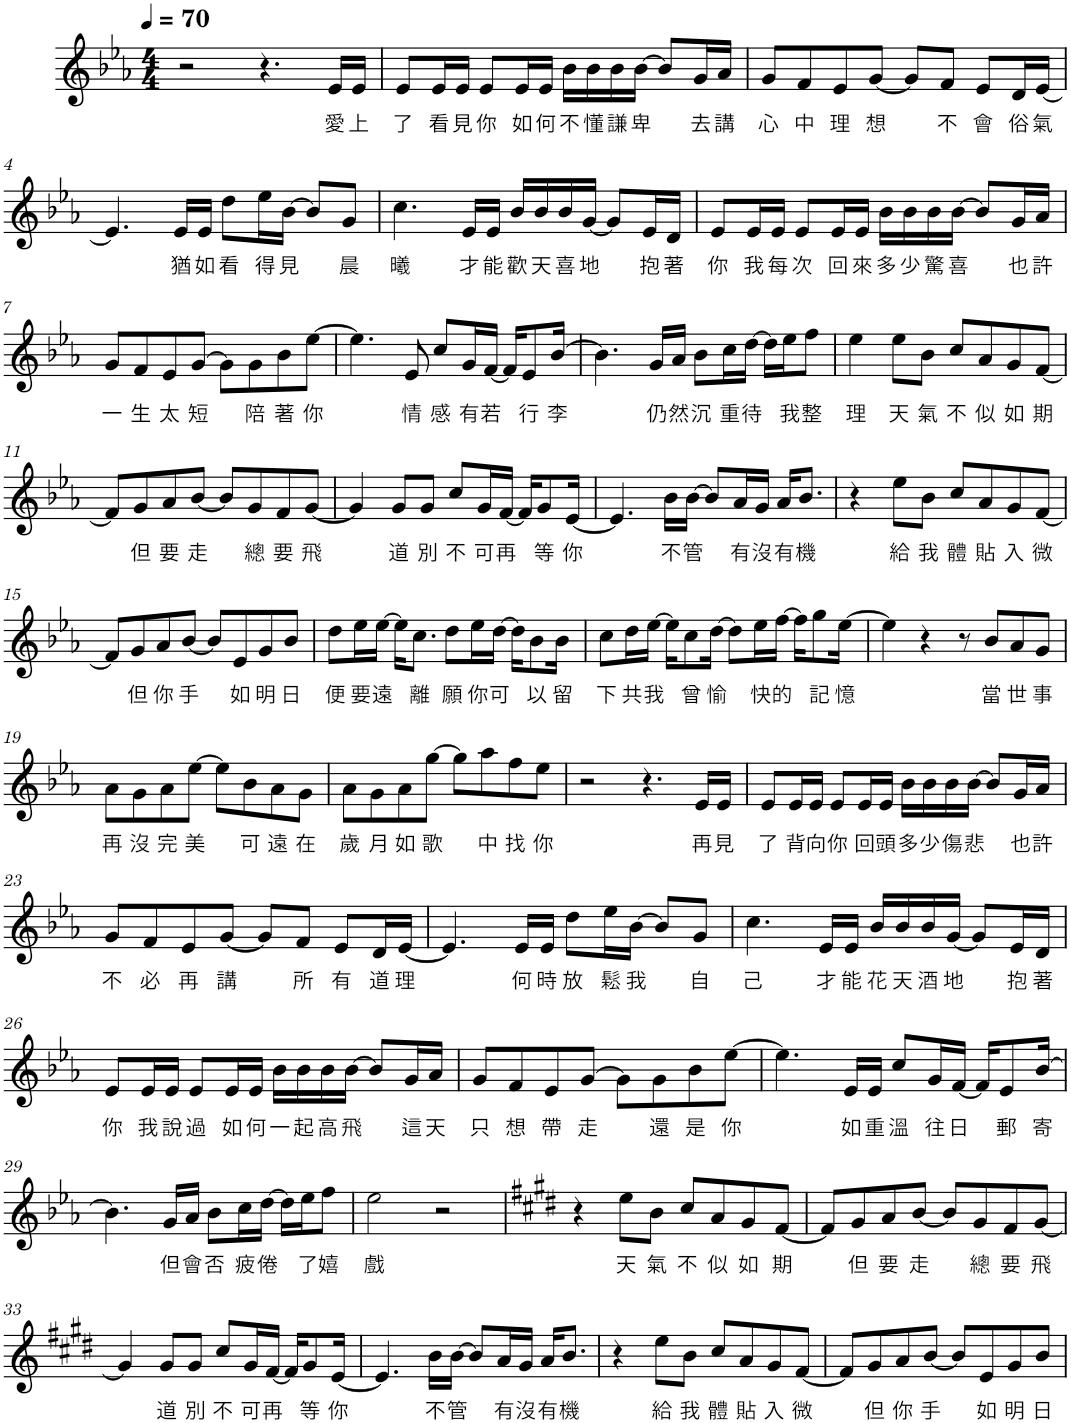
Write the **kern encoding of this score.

**kern	**text
*part1	*part1
*staff1	*staff1
*I"鋼琴	*
*clefG2	*
*k[b-e-a-]	*
*M4/4	*
*MM70	*
=1	=1
2r	.
4.r	.
!	!LO:LY:b
16e-/LL	愛
!	!LO:LY:b
16e-/JJ	上
=2	=2
!	!LO:LY:b
8e-/L	了
!	!LO:LY:b
16e-/L	看
!	!LO:LY:b
16e-/JJ	見
!	!LO:LY:b
8e-/L	你
!	!LO:LY:b
16e-/L	如
!	!LO:LY:b
16e-/JJ	何
!	!LO:LY:b
16b-\LL	不
!	!LO:LY:b
16b-\	懂
!	!LO:LY:b
16b-\	謙
!	!LO:LY:b
[16b-\JJ	卑
8b-/L]	.
!	!LO:LY:b
16g/L	去
!	!LO:LY:b
16a-/JJ	講
=3	=3
!	!LO:LY:b
8g/L	心
!	!LO:LY:b
8f/	中
!	!LO:LY:b
8e-/	理
!	!LO:LY:b
[8g/J	想
8g/L]	.
!	!LO:LY:b
8f/J	不
!	!LO:LY:b
8e-/L	會
!	!LO:LY:b
16d/L	俗
!	!LO:LY:b
[16e-/JJ	氣
!!LO:LB:g=z
=4	=4
4.e-/]	.
!	!LO:LY:b
16e-/LL	猶
!	!LO:LY:b
16e-/JJ	如
!	!LO:LY:b
8dd\L	看
!	!LO:LY:b
16ee-\L	得
!	!LO:LY:b
[16b-\JJ	見
8b-/L]	.
!	!LO:LY:b
8g/J	晨
=5	=5
!	!LO:LY:b
4.cc\	曦
!	!LO:LY:b
16e-/LL	才
!	!LO:LY:b
16e-/JJ	能
!	!LO:LY:b
16b-/LL	歡
!	!LO:LY:b
16b-/	天
!	!LO:LY:b
16b-/	喜
!	!LO:LY:b
[16g/JJ	地
8g/L]	.
!	!LO:LY:b
16e-/L	抱
!	!LO:LY:b
16d/JJ	著
=6	=6
!	!LO:LY:b
8e-/L	你
!	!LO:LY:b
16e-/L	我
!	!LO:LY:b
16e-/JJ	每
!	!LO:LY:b
8e-/L	次
!	!LO:LY:b
16e-/L	回
!	!LO:LY:b
16e-/JJ	來
!	!LO:LY:b
16b-\LL	多
!	!LO:LY:b
16b-\	少
!	!LO:LY:b
16b-\	驚
!	!LO:LY:b
[16b-\JJ	喜
8b-/L]	.
!	!LO:LY:b
16g/L	也
!	!LO:LY:b
16a-/JJ	許
!!LO:LB:g=z
=7	=7
!	!LO:LY:b
8g/L	一
!	!LO:LY:b
8f/	生
!	!LO:LY:b
8e-/	太
!	!LO:LY:b
[8g/J	短
8g\L]	.
!	!LO:LY:b
8g\	陪
!	!LO:LY:b
8b-\	著
!	!LO:LY:b
[8ee-\J	你
=8	=8
4.ee-\]	.
!	!LO:LY:b
8e-/	情
!	!LO:LY:b
8cc/L	感
!	!LO:LY:b
16g/L	有
!	!LO:LY:b
[16f/JJ	若
16f/KL]	.
!	!LO:LY:b
8e-/	行
!	!LO:LY:b
[16b-/Jk	李
=9	=9
4.b-\]	.
!	!LO:LY:b
16g/LL	仍
!	!LO:LY:b
16a-/JJ	然
!	!LO:LY:b
8b-\L	沉
!	!LO:LY:b
16cc\L	重
!	!LO:LY:b
[16dd\JJ	待
16dd\LL]	.
!	!LO:LY:b
16ee-\J	我
!	!LO:LY:b
8ff\J	整
=10	=10
!	!LO:LY:b
4ee-\	理
!	!LO:LY:b
8ee-\L	天
!	!LO:LY:b
8b-\J	氣
!	!LO:LY:b
8cc/L	不
!	!LO:LY:b
8a-/	似
!	!LO:LY:b
8g/	如
!	!LO:LY:b
[8f/J	期
!!LO:LB:g=z
=11	=11
8f/L]	.
!	!LO:LY:b
8g/	但
!	!LO:LY:b
8a-/	要
!	!LO:LY:b
[8b-/J	走
8b-/L]	.
!	!LO:LY:b
8g/	總
!	!LO:LY:b
8f/	要
!	!LO:LY:b
[8g/J	飛
=12	=12
4g/]	.
!	!LO:LY:b
8g/L	道
!	!LO:LY:b
8g/J	別
!	!LO:LY:b
8cc/L	不
!	!LO:LY:b
16g/L	可
!	!LO:LY:b
[16f/JJ	再
16f/KL]	.
!	!LO:LY:b
8g/	等
!	!LO:LY:b
[16e-/Jk	你
=13	=13
4.e-/]	.
!	!LO:LY:b
16b-\LL	不
!	!LO:LY:b
[16b-\JJ	管
8b-/L]	.
!	!LO:LY:b
16a-/L	有
!	!LO:LY:b
16g/JJ	沒
!	!LO:LY:b
16a-/KL	有
!	!LO:LY:b
8.b-/J	機
=14	=14
4r	.
!	!LO:LY:b
8ee-\L	給
!	!LO:LY:b
8b-\J	我
!	!LO:LY:b
8cc/L	體
!	!LO:LY:b
8a-/	貼
!	!LO:LY:b
8g/	入
!	!LO:LY:b
[8f/J	微
!!LO:LB:g=z
=15	=15
8f/L]	.
!	!LO:LY:b
8g/	但
!	!LO:LY:b
8a-/	你
!	!LO:LY:b
[8b-/J	手
8b-/L]	.
!	!LO:LY:b
8e-/	如
!	!LO:LY:b
8g/	明
!	!LO:LY:b
8b-/J	日
=16	=16
!	!LO:LY:b
8dd\L	便
!	!LO:LY:b
16ee-\L	要
!	!LO:LY:b
[16ee-\JJ	遠
16ee-\KL]	.
!	!LO:LY:b
8.cc\J	離
!	!LO:LY:b
8dd\L	願
!	!LO:LY:b
16ee-\L	你
!	!LO:LY:b
[16dd\JJ	可
16dd\KL]	.
!	!LO:LY:b
8b-\	以
!	!LO:LY:b
16b-\Jk	留
=17	=17
!	!LO:LY:b
8cc\L	下
!	!LO:LY:b
16dd\L	共
!	!LO:LY:b
[16ee-\JJ	我
16ee-\KL]	.
!	!LO:LY:b
8cc\	曾
!	!LO:LY:b
[16dd\Jk	愉
8dd\L]	.
!	!LO:LY:b
16ee-\L	快
!	!LO:LY:b
[16ff\JJ	的
16ff\KL]	.
!	!LO:LY:b
8gg\	記
!	!LO:LY:b
[16ee-\Jk	憶
=18	=18
4ee-\]	.
4r	.
8r	.
!	!LO:LY:b
8b-/L	當
!	!LO:LY:b
8a-/	世
!	!LO:LY:b
8g/J	事
!!LO:LB:g=z
=19	=19
!	!LO:LY:b
8a-\L	再
!	!LO:LY:b
8g\	沒
!	!LO:LY:b
8a-\	完
!	!LO:LY:b
[8ee-\J	美
8ee-\L]	.
!	!LO:LY:b
8b-\	可
!	!LO:LY:b
8a-\	遠
!	!LO:LY:b
8g\J	在
=20	=20
!	!LO:LY:b
8a-\L	歲
!	!LO:LY:b
8g\	月
!	!LO:LY:b
8a-\	如
!	!LO:LY:b
[8gg\J	歌
8gg\L]	.
!	!LO:LY:b
8aa-\	中
!	!LO:LY:b
8ff\	找
!	!LO:LY:b
8ee-\J	你
=21	=21
2r	.
4.r	.
!	!LO:LY:b
16e-/LL	再
!	!LO:LY:b
16e-/JJ	見
=22	=22
!	!LO:LY:b
8e-/L	了
!	!LO:LY:b
16e-/L	背
!	!LO:LY:b
16e-/JJ	向
!	!LO:LY:b
8e-/L	你
!	!LO:LY:b
16e-/L	回
!	!LO:LY:b
16e-/JJ	頭
!	!LO:LY:b
16b-\LL	多
!	!LO:LY:b
16b-\	少
!	!LO:LY:b
16b-\	傷
!	!LO:LY:b
[16b-\JJ	悲
8b-/L]	.
!	!LO:LY:b
16g/L	也
!	!LO:LY:b
16a-/JJ	許
!!LO:LB:g=z
=23	=23
!	!LO:LY:b
8g/L	不
!	!LO:LY:b
8f/	必
!	!LO:LY:b
8e-/	再
!	!LO:LY:b
[8g/J	講
8g/L]	.
!	!LO:LY:b
8f/J	所
!	!LO:LY:b
8e-/L	有
!	!LO:LY:b
16d/L	道
!	!LO:LY:b
[16e-/JJ	理
=24	=24
4.e-/]	.
!	!LO:LY:b
16e-/LL	何
!	!LO:LY:b
16e-/JJ	時
!	!LO:LY:b
8dd\L	放
!	!LO:LY:b
16ee-\L	鬆
!	!LO:LY:b
[16b-\JJ	我
8b-/L]	.
!	!LO:LY:b
8g/J	自
=25	=25
!	!LO:LY:b
4.cc\	己
!	!LO:LY:b
16e-/LL	才
!	!LO:LY:b
16e-/JJ	能
!	!LO:LY:b
16b-/LL	花
!	!LO:LY:b
16b-/	天
!	!LO:LY:b
16b-/	酒
!	!LO:LY:b
[16g/JJ	地
8g/L]	.
!	!LO:LY:b
16e-/L	抱
!	!LO:LY:b
16d/JJ	著
!!LO:LB:g=z
=26	=26
!	!LO:LY:b
8e-/L	你
!	!LO:LY:b
16e-/L	我
!	!LO:LY:b
16e-/JJ	說
!	!LO:LY:b
8e-/L	過
!	!LO:LY:b
16e-/L	如
!	!LO:LY:b
16e-/JJ	何
!	!LO:LY:b
16b-\LL	一
!	!LO:LY:b
16b-\	起
!	!LO:LY:b
16b-\	高
!	!LO:LY:b
[16b-\JJ	飛
8b-/L]	.
!	!LO:LY:b
16g/L	這
!	!LO:LY:b
16a-/JJ	天
=27	=27
!	!LO:LY:b
8g/L	只
!	!LO:LY:b
8f/	想
!	!LO:LY:b
8e-/	帶
!	!LO:LY:b
[8g/J	走
8g\L]	.
!	!LO:LY:b
8g\	還
!	!LO:LY:b
8b-\	是
!	!LO:LY:b
[8ee-\J	你
=28	=28
4.ee-\]	.
!	!LO:LY:b
16e-/LL	如
!	!LO:LY:b
16e-/JJ	重
!	!LO:LY:b
8cc/L	溫
!	!LO:LY:b
16g/L	往
!	!LO:LY:b
[16f/JJ	日
16f/KL]	.
!	!LO:LY:b
8e-/	郵
!	!LO:LY:b
[16b-/Jk	寄
!!LO:LB:g=z
=29	=29
4.b-\]	.
!	!LO:LY:b
16g/LL	但
!	!LO:LY:b
16a-/JJ	會
!	!LO:LY:b
8b-\L	否
!	!LO:LY:b
16cc\L	疲
!	!LO:LY:b
[16dd\JJ	倦
16dd\LL]	.
!	!LO:LY:b
16ee-\J	了
!	!LO:LY:b
8ff\J	嬉
=30	=30
!	!LO:LY:b
2ee-\	戲
2r	.
=31	=31
*k[f#c#g#d#]	*
4r	.
!	!LO:LY:b
8ee\L	天
!	!LO:LY:b
8b\J	氣
!	!LO:LY:b
8cc#/L	不
!	!LO:LY:b
8a/	似
!	!LO:LY:b
8g#/	如
!	!LO:LY:b
[8f#/J	期
=32	=32
8f#/L]	.
!	!LO:LY:b
8g#/	但
!	!LO:LY:b
8a/	要
!	!LO:LY:b
[8b/J	走
8b/L]	.
!	!LO:LY:b
8g#/	總
!	!LO:LY:b
8f#/	要
!	!LO:LY:b
[8g#/J	飛
!!LO:LB:g=z
=33	=33
4g#/]	.
!	!LO:LY:b
8g#/L	道
!	!LO:LY:b
8g#/J	別
!	!LO:LY:b
8cc#/L	不
!	!LO:LY:b
16g#/L	可
!	!LO:LY:b
[16f#/JJ	再
16f#/KL]	.
!	!LO:LY:b
8g#/	等
!	!LO:LY:b
[16e/Jk	你
=34	=34
4.e/]	.
!	!LO:LY:b
16b\LL	不
!	!LO:LY:b
[16b\JJ	管
8b/L]	.
!	!LO:LY:b
16a/L	有
!	!LO:LY:b
16g#/JJ	沒
!	!LO:LY:b
16a/KL	有
!	!LO:LY:b
8.b/J	機
=35	=35
4r	.
!	!LO:LY:b
8ee\L	給
!	!LO:LY:b
8b\J	我
!	!LO:LY:b
8cc#/L	體
!	!LO:LY:b
8a/	貼
!	!LO:LY:b
8g#/	入
!	!LO:LY:b
[8f#/J	微
=36	=36
8f#/L]	.
!	!LO:LY:b
8g#/	但
!	!LO:LY:b
8a/	你
!	!LO:LY:b
[8b/J	手
8b/L]	.
!	!LO:LY:b
8e/	如
!	!LO:LY:b
8g#/	明
!	!LO:LY:b
8b/J	日
=	=
*-	*-
